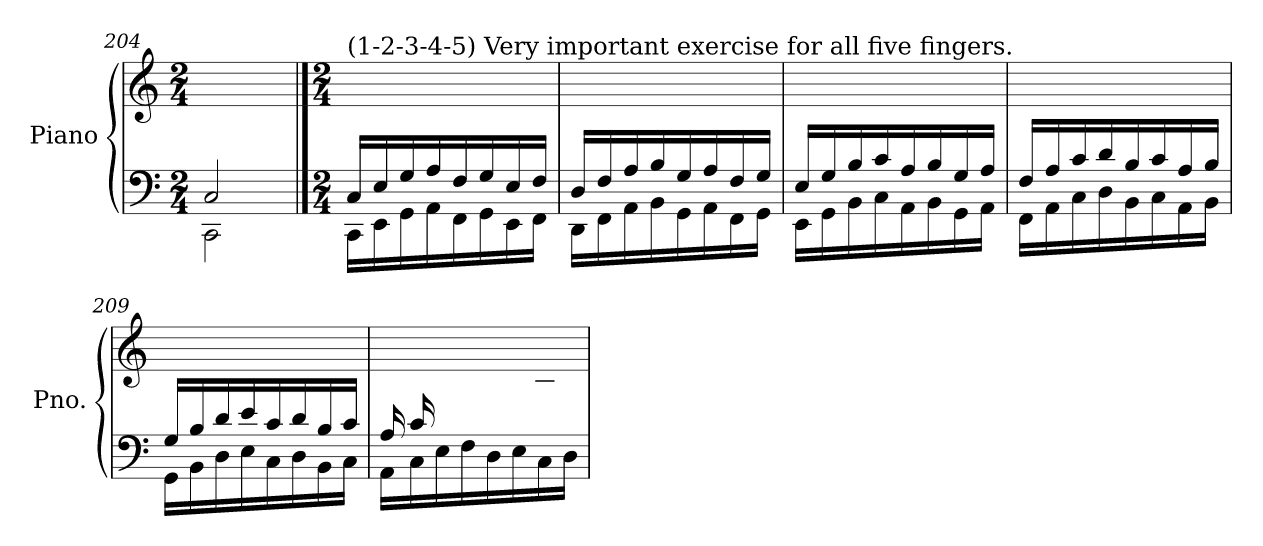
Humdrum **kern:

**kern	**kern
*part1	*part1
*staff2	*staff1
*I"Piano	*
*I'Pno.	*
*clefF4	*clefG2
*k[]	*k[]
*M2/4	*M2/4
=204	=204
*^	*
2C/	2CC\	2ryy
!!LO:PB:g=z
==205	==205	==205
*M2/4	*	*M2/4
!	!	!LO:TX:a:t=(1-2-3-4-5) Very important exercise for all five fingers.
16C/LL	16CC\LL	2ryy
16E/	16EE\	.
16G/	16GG\	.
16A/	16AA\	.
16F/	16FF\	.
16G/	16GG\	.
16E/	16EE\	.
16F/JJ	16FF\JJ	.
=206	=206	=206
16D/LL	16DD\LL	2ryy
16F/	16FF\	.
16A/	16AA\	.
16B/	16BB\	.
16G/	16GG\	.
16A/	16AA\	.
16F/	16FF\	.
16G/JJ	16GG\JJ	.
=207	=207	=207
16E/LL	16EE\LL	2ryy
16G/	16GG\	.
16B/	16BB\	.
16c/	16C\	.
16A/	16AA\	.
16B/	16BB\	.
16G/	16GG\	.
16A/JJ	16AA\JJ	.
=208	=208	=208
16F/LL	16FF\LL	2ryy
16A/	16AA\	.
16c/	16C\	.
16d/	16D\	.
16B/	16BB\	.
16c/	16C\	.
16A/	16AA\	.
16B/JJ	16BB\JJ	.
=209	=209	=209
16G/LL	16GG\LL	2ryy
16B/	16BB\	.
16d/	16D\	.
16e/	16E\	.
16c/	16C\	.
16d/	16D\	.
16B/	16BB\	.
16c/JJ	16C\JJ	.
!!LO:LB:g=z
=210	=210	=210
16A/LL	16AA\LL	8ryy
16c/	16C\	.
4.ryy	16E\	16e/
.	16F\	16f/
.	16D\	16d/
.	16E\	16e/
.	16C\	16c/
.	16D\JJ	16d/JJ
*v	*v	*
=	=
*-	*-
